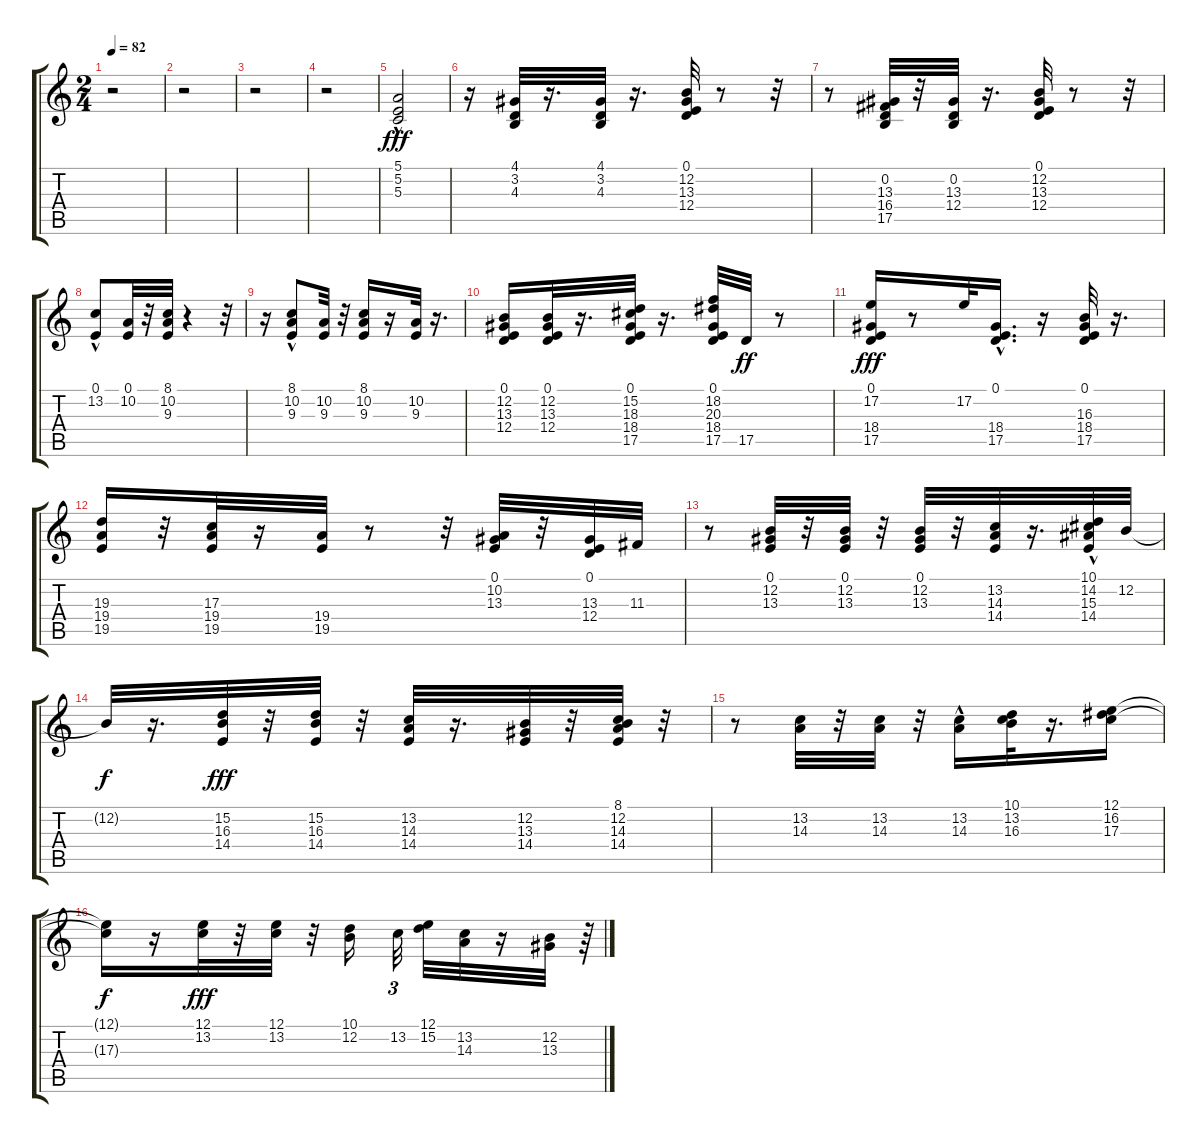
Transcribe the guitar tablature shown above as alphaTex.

\track "" {instrument accordion}
\staff {score tabs}
\tuning (E4 B3 G3 D3 A2 E2) {hide}
\ts (2 4)
\tempo 82
\clef g2
\ks c
r.2{dy fff} |
r.2 |
r.2 |
r.2 |
(5.1 5.2{hac} 5.3{hac}).2 |
r.16 (4.1 3.2 4.3).32 r.16{d} (4.1 3.2 4.3).32 r.16{d} (0.1 12.2 13.3 12.4).32 r.8 r.32 |
r.8 (0.2 13.3 16.4 17.5).32 r.32 (0.2 13.3 12.4).32 r.16{d} (0.1 12.2 13.3 12.4).32 r.8 r.32 |
(0.1{hac} 13.2).8 (0.1 10.2).32 r.32 (8.1 10.2 9.3).32 r.4 r.32 |
r.16 (8.1 10.2 9.3{hac}).8 (10.2 9.3).32 r.32 (8.1 10.2 9.3).16 r.16 (10.2 9.3).32 r.16{d} |
(0.1 12.2 13.3 12.4).16 (0.1 12.2 13.3 12.4).32 r.16{d} (0.1 15.2 18.3 18.4 17.5).32 r.16{d} (0.1 18.2 20.3 18.4 17.5).32 17.5.32{dy ff} r.8 |
(0.1 17.2 18.4 17.5).16{dy fff} r.8 17.2.32 (0.1{hac} 18.4 17.5).16{d} r.16 (0.1 16.3 18.4 17.5).32 r.16{d} |
(19.3 19.4 19.5).16 r.32 (17.3 19.4 19.5).32 r.16 (19.4 19.5).32 r.8 r.32 (0.1 10.2 13.3).32 r.32 (0.1 13.3 12.4).32 11.3.32 |
r.8 (0.1 12.2 13.3).32 r.32 (0.1 12.2 13.3).32 r.32 (0.1 12.2 13.3).32 r.32 (13.2 14.3 14.4).32 r.16{d} (10.1{hac} 14.2 15.3 14.4).32 12.2.32 |
12.2{t}.32{dy f} r.16{d} (15.2 16.3 14.4).32{dy fff} r.32 (15.2 16.3 14.4).32 r.32 (13.2 14.3 14.4).32 r.16{d} (12.2 13.3 14.4).32 r.32 (8.1 12.2 14.3 14.4).32 r.32 |
r.8 (13.2 14.3).32 r.32 (13.2 14.3).32 r.32 (13.2 14.3{hac}).16 (10.1 13.2 16.3).32 r.16{d} (12.1 16.2 17.3).16 |
(12.1{t} 17.3{t}).16{dy f} r.16 (12.1 13.2).32{dy fff} r.32 (12.1 13.2).32 r.32 (10.1 12.2).16 13.2.32{tu (3 2)} (12.1 15.2).32 (13.2 14.3).32 r.16 (12.2 13.3).32 r.64{tu (3 2)}
